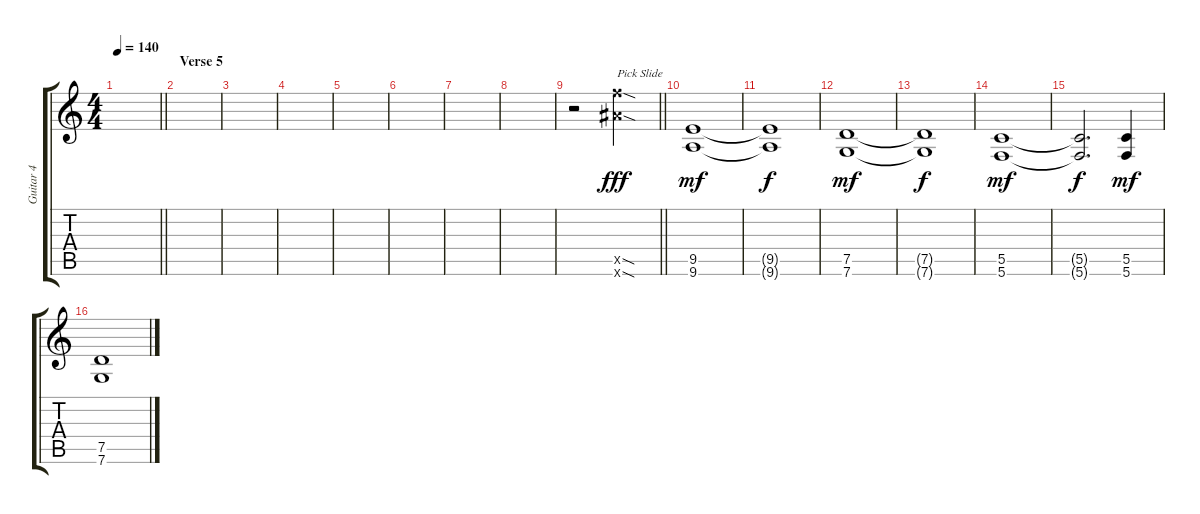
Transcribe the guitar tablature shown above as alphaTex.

\track ("Guitar 4" "Guitar 4") {instrument distortionguitar}
\staff {score tabs}
\tuning (D4 A3 F3 C3 G2 C2) {hide}
\ts (4 4)
\tempo 140
\clef g2
\barLineRight lightlight
\ks c
|
\section ("" "Verse 5")
|
|
|
|
|
|
|
\barLineRight lightlight
r.2 (22.5{sod x} 22.6{sod x}).2{txt "Pick Slide" dy fff} |
(9.5 9.6).1{dy mf instrument distortionguitar} |
(9.5{t} 9.6{t}).1{dy f} |
(7.5 7.6).1{dy mf} |
(7.5{t} 7.6{t}).1{dy f} |
(5.5 5.6).1{dy mf} |
(5.5{t} 5.6{t}).2{d dy f} (5.5 5.6).4{dy mf} |
(7.5 7.6).1
